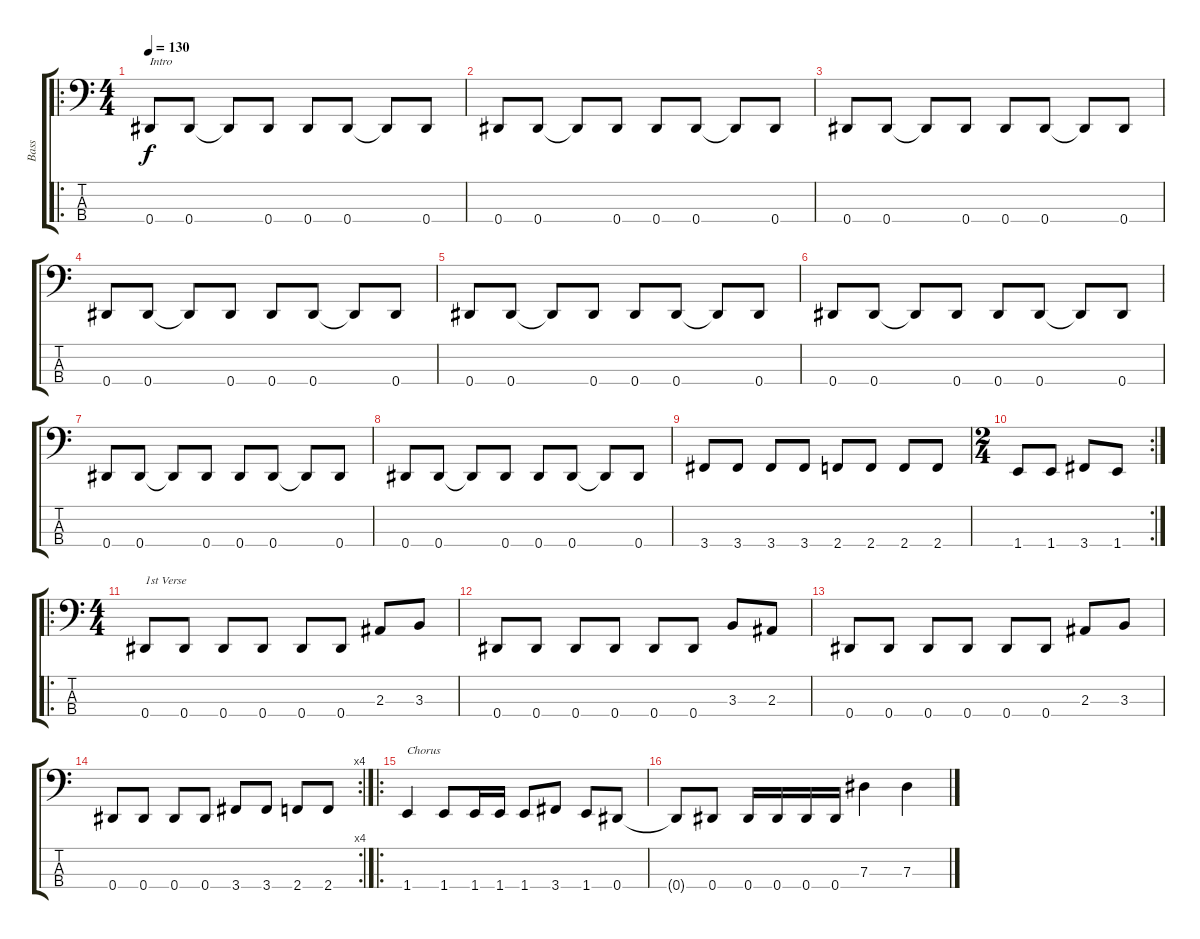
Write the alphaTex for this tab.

\track ("Bass" "Bass") {instrument slapbass2}
\staff {score tabs}
\tuning (Gb2 Db2 Ab1 Eb1) {hide}
\ro
\ts (4 4)
\tempo 130
\clef f4
\ks c
0.4.8{txt "Intro" dy f instrument slapbass2} 0.4.8 0.4{t}.8 0.4.8 0.4.8 0.4.8 0.4{t}.8 0.4.8 |
0.4.8 0.4.8 0.4{t}.8 0.4.8 0.4.8 0.4.8 0.4{t}.8 0.4.8 |
0.4.8 0.4.8 0.4{t}.8 0.4.8 0.4.8 0.4.8 0.4{t}.8 0.4.8 |
0.4.8 0.4.8 0.4{t}.8 0.4.8 0.4.8 0.4.8 0.4{t}.8 0.4.8 |
0.4.8 0.4.8 0.4{t}.8 0.4.8 0.4.8 0.4.8 0.4{t}.8 0.4.8 |
0.4.8 0.4.8 0.4{t}.8 0.4.8 0.4.8 0.4.8 0.4{t}.8 0.4.8 |
0.4.8 0.4.8 0.4{t}.8 0.4.8 0.4.8 0.4.8 0.4{t}.8 0.4.8 |
0.4.8 0.4.8 0.4{t}.8 0.4.8 0.4.8 0.4.8 0.4{t}.8 0.4.8 |
3.4.8 3.4.8 3.4.8 3.4.8 2.4.8 2.4.8 2.4.8 2.4.8 |
\rc 2
\ts (2 4)
1.4.8 1.4.8 3.4.8 1.4.8 |
\ro
\ts (4 4)
0.4.8{txt "1st Verse"} 0.4.8 0.4.8 0.4.8 0.4.8 0.4.8 2.3.8 3.3.8 |
0.4.8 0.4.8 0.4.8 0.4.8 0.4.8 0.4.8 3.3.8 2.3.8 |
0.4.8 0.4.8 0.4.8 0.4.8 0.4.8 0.4.8 2.3.8 3.3.8 |
\rc 4
0.4.8 0.4.8 0.4.8 0.4.8 3.4.8 3.4.8 2.4.8 2.4.8 |
\ro
1.4.4{txt "Chorus"} 1.4.8 1.4.16 1.4.16 1.4.8 3.4.8 1.4.8 0.4.8 |
0.4{t}.8 0.4.8 0.4.16 0.4.16 0.4.16 0.4.16 7.3.4 7.3.4
